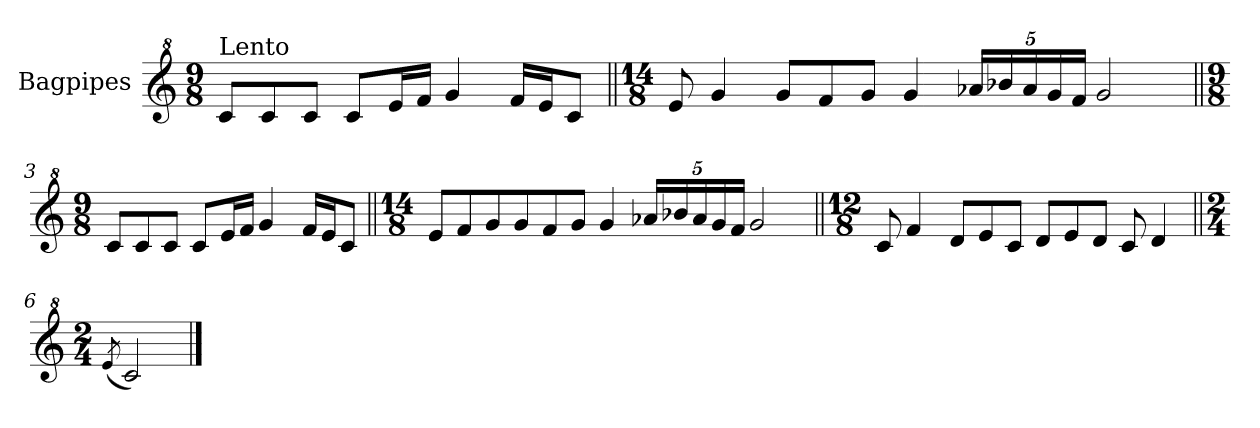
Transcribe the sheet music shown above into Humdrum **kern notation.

**kern
*part1
*staff1
*I"Bagpipes
*I'Bag
*clefG^2
*k[]
*C:
*M9/8
=1
!LO:TX:a:t=Lento
8cc/L
8cc/
8cc/J
8cc/L
16ee/L
16ff/JJ
4gg/
16ff/LL
16ee/J
8cc/J
=2||
*M14/8
8ee/
4gg/
8gg/L
8ff/
8gg/J
4gg/
*Xbrackettup
20aa-X/LL
20bb-X/
20aa-/
20gg/
20ff/JJ
2gg/
=3||
*M9/8
8cc/L
8cc/
8cc/J
8cc/L
16ee/L
16ff/JJ
4gg/
16ff/LL
16ee/J
8cc/J
!!LO:LB:g=z
=4||
*M14/8
8ee/L
8ff/
8gg/
8gg/
8ff/
8gg/J
4gg/
20aa-X/LL
20bb-X/
20aa-/
20gg/
20ff/JJ
2gg/
=5||
*M12/8
8cc/
4ff/
8dd/L
8ee/
8cc/J
8dd/L
8ee/
8dd/J
8cc/
4dd/
=6||
*M2/4
(8qee/
2cc/)
==
*-
